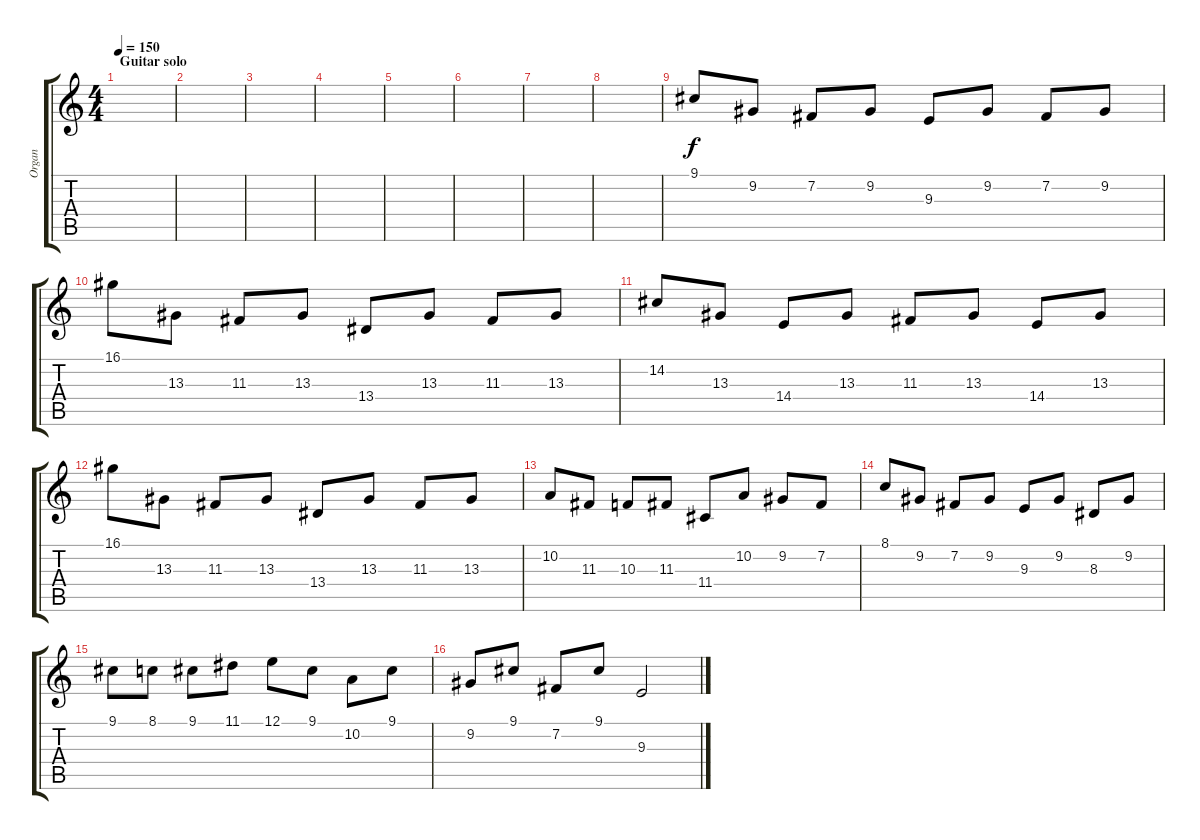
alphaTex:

\track ("Organ" "Organ") {instrument harpsichord}
\staff {score tabs}
\tuning (E4 B3 G3 D3 A2 E2) {hide}
\ts (4 4)
\section ("" "Guitar solo")
\tempo 150
\clef g2
\ks c
|
|
|
|
|
|
|
|
9.1.8{dy f} 9.2.8 7.2.8 9.2.8 9.3.8 9.2.8 7.2.8 9.2.8 |
16.1.8 13.3.8 11.3.8 13.3.8 13.4.8 13.3.8 11.3.8 13.3.8 |
14.2.8 13.3.8 14.4.8 13.3.8 11.3.8 13.3.8 14.4.8 13.3.8 |
16.1.8 13.3.8 11.3.8 13.3.8 13.4.8 13.3.8 11.3.8 13.3.8 |
10.2.8 11.3.8 10.3.8 11.3.8 11.4.8 10.2.8 9.2.8 7.2.8 |
8.1.8 9.2.8 7.2.8 9.2.8 9.3.8 9.2.8 8.3.8 9.2.8 |
9.1.8 8.1.8 9.1.8 11.1.8 12.1.8 9.1.8 10.2.8 9.1.8 |
9.2.8 9.1.8 7.2.8 9.1.8 9.3.2
